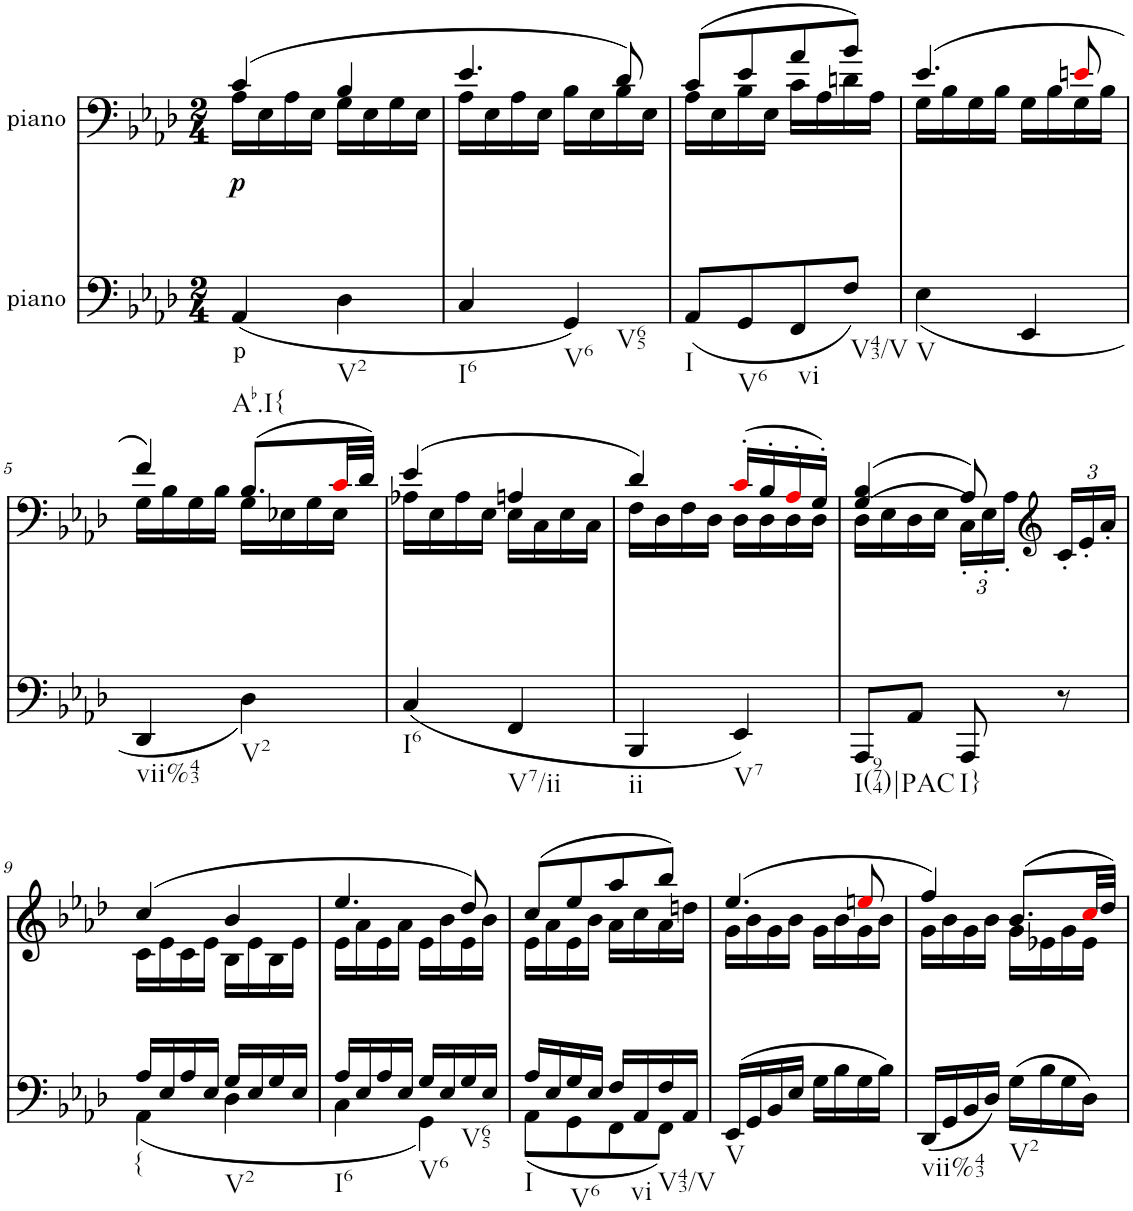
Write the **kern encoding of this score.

**kern	**text	**kern	**text	**dynam
*part2	*part2	*part1	*part1	*part1
*staff2	*staff2	*staff1	*staff1	*staff1
*I"piano	*	*I"piano	*	*
*I'Pno	*	*I'Pno	*	*
*clefF4	*	*clefF4	*	*
*k[b-e-a-d-]	*	*k[b-e-a-d-]	*	*
*A-:	*	*A-:	*	*
*M2/4	*	*M2/4	*	*
=1	=1	=1	=1	=1
!LO:TX:b:t=Ab.I{	!	!	!	!
!	!LO:LY:b	!	!LO:LY:b	!LO:DY:b
*	*	*^	*	*
(<4AA-/	p	(4c/	16A-\LL	p	p
.	.	.	16E-\	.	.
.	.	.	16A-\	.	.
.	.	.	16E-\JJ	.	.
!LO:TX:b:t=V2	!	!	!	!	!
4D-\	.	4B-/	16G\LL	.	.
.	.	.	16E-\	.	.
.	.	.	16G\	.	.
.	.	.	16E-\JJ	.	.
=2	=2	=2	=2	=2	=2
!LO:TX:b:t=I6	!	!	!	!	!
4C/	.	4.e-/	16A-\LL	.	.
.	.	.	16E-\	.	.
.	.	.	16A-\	.	.
.	.	.	16E-\JJ	.	.
!LO:TX:b:t=V6	!	!	!	!	!
!LO:TX:b:t=V65	!	!	!	!	!
4GG/)	.	.	16B-\LL	.	.
.	.	.	16E-\	.	.
.	.	8d-/)	16B-\	.	.
.	.	.	16E-\JJ	.	.
=3	=3	=3	=3	=3	=3
!LO:TX:b:t=I	!	!	!	!	!
(8AA-/L	.	(8c/L	16A-\LL	.	.
.	.	.	16E-\	.	.
!LO:TX:b:t=V6	!	!	!	!	!
8GG/	.	8e-/	16B-\	.	.
.	.	.	16E-\JJ	.	.
!LO:TX:b:t=vi	!	!	!	!	!
8FF/	.	8a-/	16c\LL	.	.
.	.	.	16A-\	.	.
!LO:TX:b:t=V43/V	!	!	!	!	!
8F/J)	.	8b-/J)	16dn\	.	.
.	.	.	16A-\JJ	.	.
=4	=4	=4	=4	=4	=4
!LO:TX:b:t=V	!	!	!	!	!
(<4E-\	.	(4.e-/	16G\LL	.	.
.	.	.	16B-\	.	.
.	.	.	16G\	.	.
.	.	.	16B-\JJ	.	.
4EE-/	.	.	16G\LL	.	.
.	.	.	16B-\	.	.
.	.	8eni/	16G\	.	.
.	.	.	16B-\JJ	.	.
!!LO:LB:g=z	!!
=5	=5	=5	=5	=5	=5
!LO:TX:b:t=vii%43	!	!	!	!	!
4DD-/	.	4f/)	16G\LL	.	.
.	.	.	16B-\	.	.
.	.	.	16G\	.	.
.	.	.	16B-\JJ	.	.
!LO:TX:b:t=V2	!	!	!	!	!
4D-\)	.	(8.B-/L	16G\LL	.	.
.	.	.	16E-X\	.	.
.	.	.	16G\	.	.
.	.	32ci/LL	16E-\JJ	.	.
.	.	32d-/JJJ)	.	.	.
=6	=6	=6	=6	=6	=6
!LO:TX:b:t=I6	!	!	!	!	!
(<4C/	.	(4e-/	16A-X\LL	.	.
.	.	.	16E-\	.	.
.	.	.	16A-\	.	.
.	.	.	16E-\JJ	.	.
!LO:TX:b:t=V7/ii	!	!	!	!	!
4FF/	.	4An/	16E-\LL	.	.
.	.	.	16C\	.	.
.	.	.	16E-\	.	.
.	.	.	16C\JJ	.	.
=7	=7	=7	=7	=7	=7
!LO:TX:b:t=ii	!	!	!	!	!
4BBB-/	.	4d-/)	16F\LL	.	.
.	.	.	16D-\	.	.
.	.	.	16F\	.	.
.	.	.	16D-\JJ	.	.
!LO:TX:b:t=V7	!	!	!	!	!
4EE-/)	.	(16c'i/LL	16D-\LL	.	.
.	.	16B-'/	16D-\	.	.
.	.	16A-'i/	16D-\	.	.
.	.	16G'/JJ)	16D-\JJ	.	.
=8	=8	=8	=8	=8	=8
!LO:TX:b:t=I(974)|PAC	!	!	!	!	!
8AAA-/L	.	(>(4G/ 4B-/	16D-\LL	.	.
.	.	.	16E-\	.	.
8AA-/J	.	.	16D-\	.	.
.	.	.	16E-\JJ	.	.
*	*	*	*Xbrackettup	*	*
!LO:TX:b:t=I}	!	!	!	!	!
8AAA-/	.	8A-/))	24C'\LL	.	.
.	.	.	24E-'\	.	.
.	.	.	24A-'\JJ	.	.
*	*	*clefG2	*	*	*
8r	.	24c'/LL	8ryy	.	.
.	.	24e-'/	.	.	.
.	.	24a-'/JJ	.	.	.
!!LO:LB:g=z	!!
=9	=9	=9	=9	=9	=9
*^	*	*	*	*	*
!LO:TX:b:t={	!	!	!	!	!	!
16A-/LL	(4AA-\	.	(4cc/	16c\LL	.	.
16E-/	.	.	.	16e-\	.	.
16A-/	.	.	.	16c\	.	.
16E-/JJ	.	.	.	16e-\JJ	.	.
!LO:TX:b:t=V2	!	!	!	!	!	!
16G/LL	4D-\	.	4b-/	16B-\LL	.	.
16E-/	.	.	.	16e-\	.	.
16G/	.	.	.	16B-\	.	.
16E-/JJ	.	.	.	16e-\JJ	.	.
=10	=10	=10	=10	=10	=10	=10
!LO:TX:b:t=I6	!	!	!	!	!	!
16A-/LL	4C\	.	4.ee-/	16e-\LL	.	.
16E-/	.	.	.	16a-\	.	.
16A-/	.	.	.	16e-\	.	.
16E-/JJ	.	.	.	16a-\JJ	.	.
!LO:TX:b:t=V6	!	!	!	!	!	!
16G/LL	4GG\)	.	.	16e-\LL	.	.
16E-/	.	.	.	16b-\	.	.
!LO:TX:b:t=V65	!	!	!	!	!	!
16G/	.	.	8dd-/)	16e-\	.	.
16E-/JJ	.	.	.	16b-\JJ	.	.
=11	=11	=11	=11	=11	=11	=11
!LO:TX:b:t=I	!	!	!	!	!	!
16A-/LL	(8AA-\L	.	(8cc/L	16e-\LL	.	.
16E-/	.	.	.	16a-\	.	.
!LO:TX:b:t=V6	!	!	!	!	!	!
16G/	8GG\	.	8ee-/	16e-\	.	.
16E-/JJ	.	.	.	16b-\JJ	.	.
!LO:TX:b:t=vi	!	!	!	!	!	!
16F/LL	8FF\	.	8aa-/	16a-\LL	.	.
16AA-/	.	.	.	16cc\	.	.
!LO:TX:b:t=V43/V	!	!	!	!	!	!
16F/	8FF\J)	.	8bb-/J)	16a-\	.	.
16AA-/JJ	.	.	.	16ddn\JJ	.	.
*v	*v	*	*	*	*	*
=12	=12	=12	=12	=12	=12
!LO:TX:b:t=V	!	!	!	!	!
(16EE-/LL	.	(4.ee-/	16g\LL	.	.
16GG/	.	.	16b-\	.	.
16BB-/	.	.	16g\	.	.
16E-/JJ	.	.	16b-\JJ	.	.
16G\LL	.	.	16g\LL	.	.
16B-\	.	.	16b-\	.	.
16G\	.	8eeni/	16g\	.	.
16B-\JJ)	.	.	16b-\JJ	.	.
=13	=13	=13	=13	=13	=13
!LO:TX:b:t=vii%43	!	!	!	!	!
(16DD-/LL	.	4ff/)	16g\LL	.	.
16GG/	.	.	16b-\	.	.
16BB-/	.	.	16g\	.	.
16D-/JJ)	.	.	16b-\JJ	.	.
!LO:TX:b:t=V2	!	!	!	!	!
(16G\LL	.	(8.b-/L	16g\LL	.	.
16B-\	.	.	16e-X\	.	.
16G\	.	.	16g\	.	.
16D-\JJ)	.	32cci/LL	16e-\JJ	.	.
.	.	32dd-/JJJ)	.	.	.
*	*	*v	*v	*	*
=	=	=	=	=
*-	*-	*-	*-	*-
